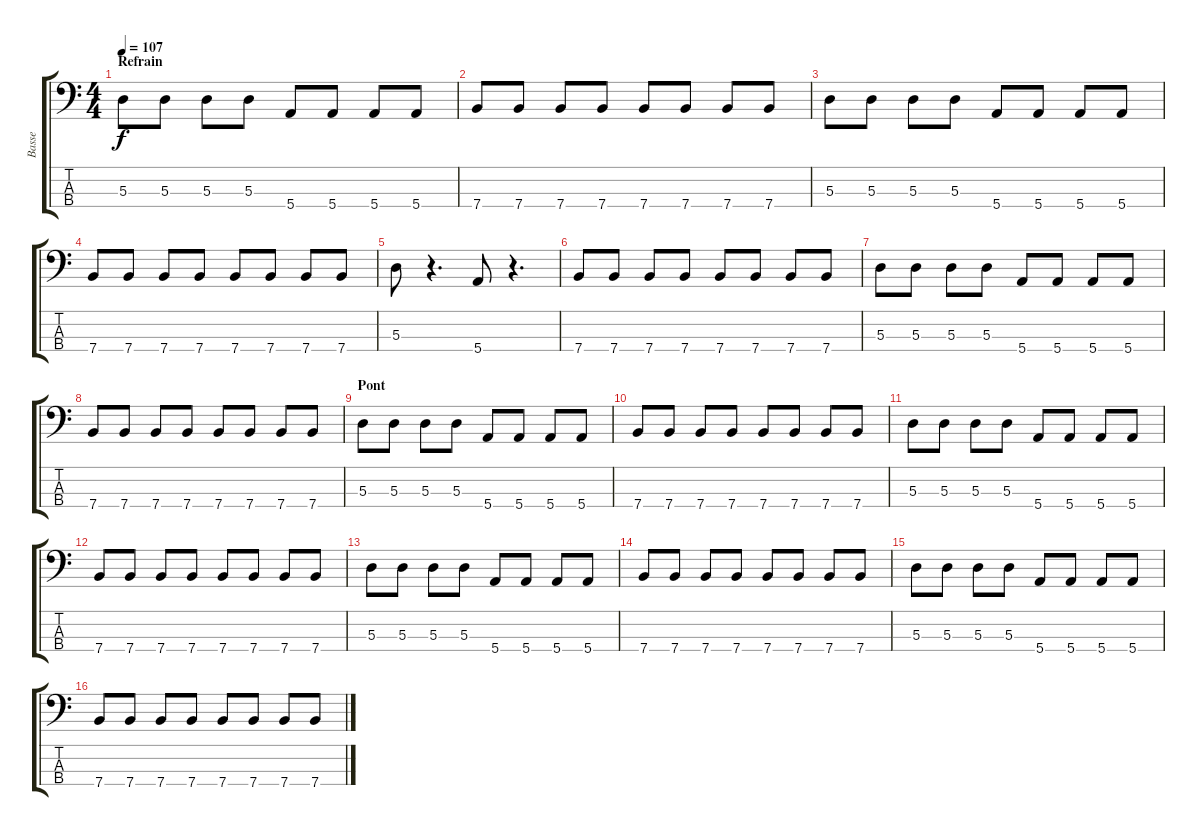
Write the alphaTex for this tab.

\track ("Basse" "Basse") {instrument electricbassfinger}
\staff {score tabs}
\tuning (G2 D2 A1 E1) {hide}
\ts (4 4)
\section ("" "Refrain")
\tempo 107
\clef f4
\ks c
5.3.8{dy f} 5.3.8 5.3.8 5.3.8 5.4.8 5.4.8 5.4.8 5.4.8 |
7.4.8 7.4.8 7.4.8 7.4.8 7.4.8 7.4.8 7.4.8 7.4.8 |
5.3.8 5.3.8 5.3.8 5.3.8 5.4.8 5.4.8 5.4.8 5.4.8 |
7.4.8 7.4.8 7.4.8 7.4.8 7.4.8 7.4.8 7.4.8 7.4.8 |
5.3.8 r.4{d} 5.4.8 r.4{d} |
7.4.8 7.4.8 7.4.8 7.4.8 7.4.8 7.4.8 7.4.8 7.4.8 |
5.3.8 5.3.8 5.3.8 5.3.8 5.4.8 5.4.8 5.4.8 5.4.8 |
7.4.8 7.4.8 7.4.8 7.4.8 7.4.8 7.4.8 7.4.8 7.4.8 |
\section ("" "Pont")
5.3.8 5.3.8 5.3.8 5.3.8 5.4.8 5.4.8 5.4.8 5.4.8 |
7.4.8 7.4.8 7.4.8 7.4.8 7.4.8 7.4.8 7.4.8 7.4.8 |
5.3.8 5.3.8 5.3.8 5.3.8 5.4.8 5.4.8 5.4.8 5.4.8 |
7.4.8 7.4.8 7.4.8 7.4.8 7.4.8 7.4.8 7.4.8 7.4.8 |
5.3.8 5.3.8 5.3.8 5.3.8 5.4.8 5.4.8 5.4.8 5.4.8 |
7.4.8 7.4.8 7.4.8 7.4.8 7.4.8 7.4.8 7.4.8 7.4.8 |
5.3.8 5.3.8 5.3.8 5.3.8 5.4.8 5.4.8 5.4.8 5.4.8 |
7.4.8 7.4.8 7.4.8 7.4.8 7.4.8 7.4.8 7.4.8 7.4.8
